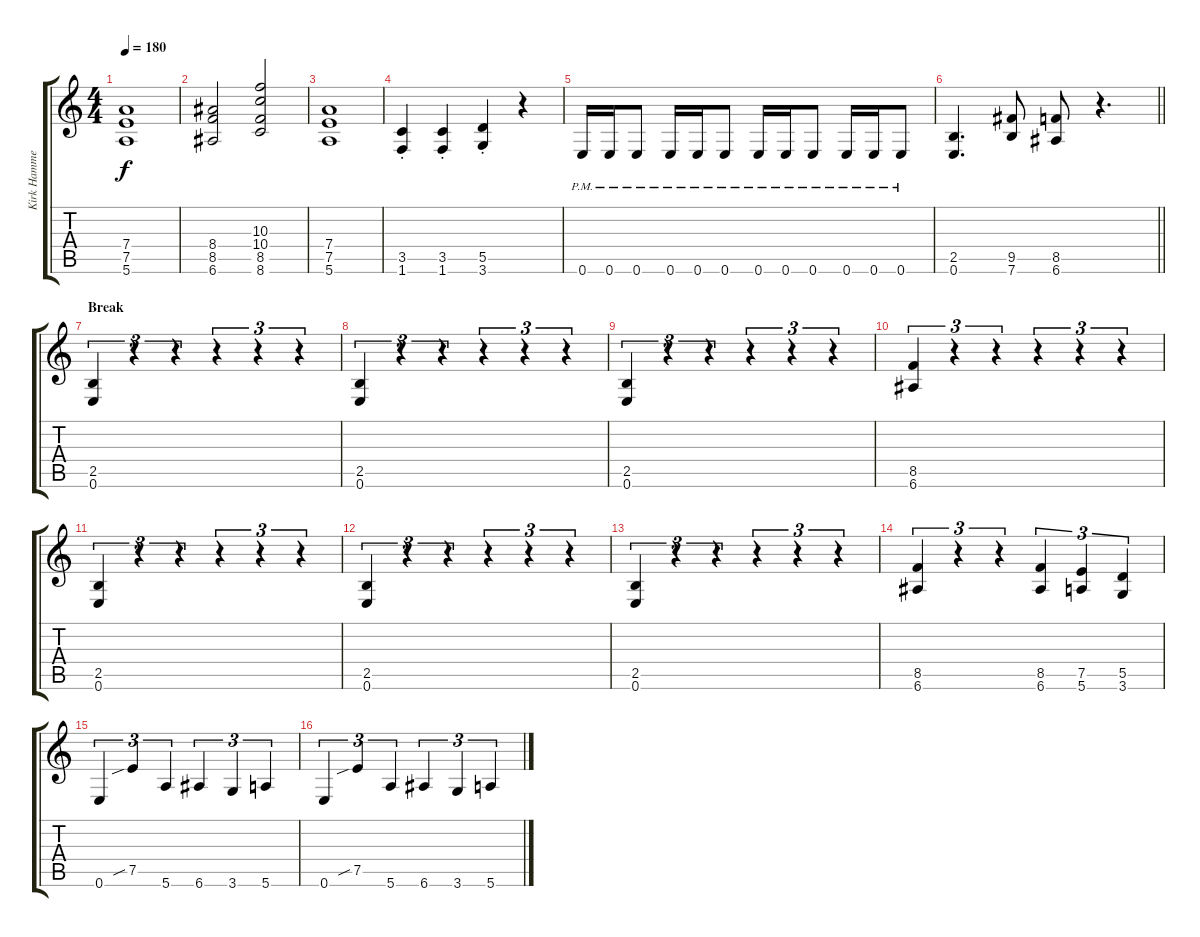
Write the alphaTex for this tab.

\track ("Kirk Hammett" "Kirk Hamme") {instrument overdrivenguitar}
\staff {score tabs}
\tuning (E4 B3 G3 D3 A2 E2) {hide}
\ts (4 4)
\tempo 180
\clef g2
\ks c
(7.4 7.5 5.6).1{dy f} |
(8.4 8.5 6.6).2 (10.3 10.4 8.5 8.6).2 |
(7.4 7.5 5.6).1 |
(3.5{st} 1.6{st}).4 (3.5{st} 1.6{st}).4 (5.5{st} 3.6{st}).4 r.4 |
0.6{pm}.16 0.6{pm}.16 0.6{pm}.8 0.6{pm}.16 0.6{pm}.16 0.6{pm}.8 0.6{pm}.16 0.6{pm}.16 0.6{pm}.8 0.6{pm}.16 0.6{pm}.16 0.6{pm}.8 |
\barLineRight lightlight
(2.5 0.6).4{d} (9.5 7.6).8 (8.5 6.6).8 r.4{d} |
\section ("" "Break")
(2.5 0.6).4{tu (3 2)} r.4{tu (3 2)} r.4{tu (3 2)} r.4{tu (3 2)} r.4{tu (3 2)} r.4{tu (3 2)} |
(2.5 0.6).4{tu (3 2)} r.4{tu (3 2)} r.4{tu (3 2)} r.4{tu (3 2)} r.4{tu (3 2)} r.4{tu (3 2)} |
(2.5 0.6).4{tu (3 2)} r.4{tu (3 2)} r.4{tu (3 2)} r.4{tu (3 2)} r.4{tu (3 2)} r.4{tu (3 2)} |
(8.5 6.6).4{tu (3 2)} r.4{tu (3 2)} r.4{tu (3 2)} r.4{tu (3 2)} r.4{tu (3 2)} r.4{tu (3 2)} |
(2.5 0.6).4{tu (3 2)} r.4{tu (3 2)} r.4{tu (3 2)} r.4{tu (3 2)} r.4{tu (3 2)} r.4{tu (3 2)} |
(2.5 0.6).4{tu (3 2)} r.4{tu (3 2)} r.4{tu (3 2)} r.4{tu (3 2)} r.4{tu (3 2)} r.4{tu (3 2)} |
(2.5 0.6).4{tu (3 2)} r.4{tu (3 2)} r.4{tu (3 2)} r.4{tu (3 2)} r.4{tu (3 2)} r.4{tu (3 2)} |
(8.5 6.6).4{tu (3 2)} r.4{tu (3 2)} r.4{tu (3 2)} (8.5 6.6).4{tu (3 2)} (7.5 5.6).4{tu (3 2)} (5.5 3.6).4{tu (3 2)} |
0.6.4{tu (3 2)} 7.5{sib}.4{tu (3 2)} 5.6.4{tu (3 2)} 6.6.4{tu (3 2)} 3.6.4{tu (3 2)} 5.6.4{tu (3 2)} |
0.6.4{tu (3 2)} 7.5{sib}.4{tu (3 2)} 5.6.4{tu (3 2)} 6.6.4{tu (3 2)} 3.6.4{tu (3 2)} 5.6.4{tu (3 2)}
